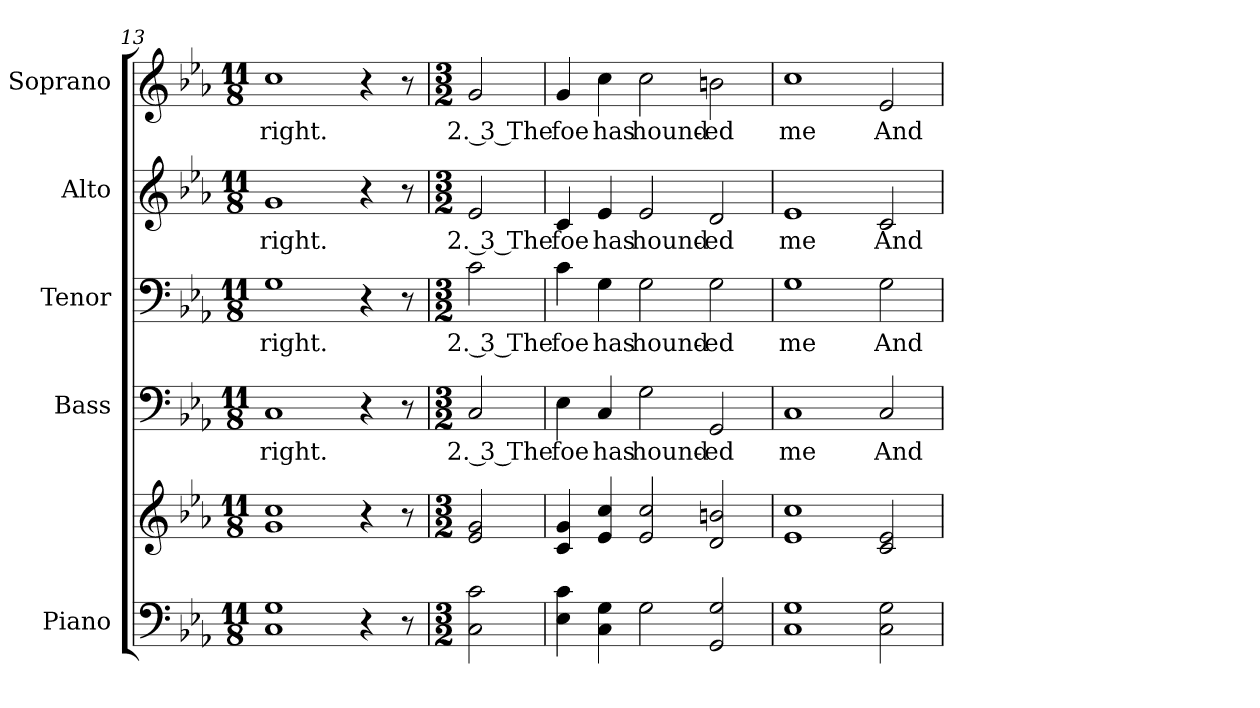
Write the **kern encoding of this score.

**kern	**kern	**kern	**text	**kern	**text	**kern	**text	**kern	**text
*part5	*part5	*part4	*part4	*part3	*part3	*part2	*part2	*part1	*part1
*staff6	*staff5	*staff4	*staff4	*staff3	*staff3	*staff2	*staff2	*staff1	*staff1
*I"Piano	*	*I"Bass	*	*I"Tenor	*	*I"Alto	*	*I"Soprano	*
*I'Pno.	*	*I'B.	*	*I'T.	*	*I'A.	*	*I'S.	*
!!LO:PB:g=z
*clefF4	*clefG2	*clefF4	*	*clefF4	*	*clefG2	*	*clefG2	*
*k[b-e-a-]	*k[b-e-a-]	*k[b-e-a-]	*	*k[b-e-a-]	*	*k[b-e-a-]	*	*k[b-e-a-]	*
*E-:	*E-:	*E-:	*	*E-:	*	*E-:	*	*E-:	*
*M11/8	*M11/8	*M11/8	*	*M11/8	*	*M11/8	*	*M11/8	*
=13	=13	=13	=13	=13	=13	=13	=13	=13	=13
!	!	!	!LO:LY:b:color=#000000	!	!	!	!	!	!
!	!	!	!	!	!LO:LY:b:color=#000000	!	!	!	!
!	!	!	!	!	!	!	!LO:LY:b:color=#000000	!	!
!	!	!	!	!	!	!	!	!	!LO:LY:b:color=#000000
1Ci 1Gi	1gi 1cci	1Ci	right.	1Gi	right.	1gi	right.	1cci	right.
4r	4r	4r	.	4r	.	4r	.	4r	.
8r	8r	8r	.	8r	.	8r	.	8r	.
=14	=14	=14	=14	=14	=14	=14	=14	=14	=14
*M3/2	*M3/2	*M3/2	*	*M3/2	*	*M3/2	*	*M3/2	*
!	!	!	!LO:LY:b:color=#000000	!	!	!	!	!	!
!	!	!	!	!	!LO:LY:b:color=#000000	!	!	!	!
!	!	!	!	!	!	!	!LO:LY:b:color=#000000	!	!
!	!	!	!	!	!	!	!	!	!LO:LY:b:color=#000000
2Ci\ 2ci	2e-i/ 2gi	2Ci/	2. 3 The	2ci\	2. 3 The	2e-i/	2. 3 The	2gi/	2. 3 The
!!LO:PB:g=z
=15	=15	=15	=15	=15	=15	=15	=15	=15	=15
!	!	!	!LO:LY:b:color=#000000	!	!	!	!	!	!
!	!	!	!	!	!LO:LY:b:color=#000000	!	!	!	!
!	!	!	!	!	!	!	!LO:LY:b:color=#000000	!	!
!	!	!	!	!	!	!	!	!	!LO:LY:b:color=#000000
4E-i\ 4ci	4ci/ 4gi	4E-i\	foe	4ci\	foe	4ci/	foe	4gi/	foe
!	!	!	!LO:LY:b:color=#000000	!	!	!	!	!	!
!	!	!	!	!	!LO:LY:b:color=#000000	!	!	!	!
!	!	!	!	!	!	!	!LO:LY:b:color=#000000	!	!
!	!	!	!	!	!	!	!	!	!LO:LY:b:color=#000000
4Ci\ 4Gi	4e-i/ 4cci	4Ci/	has	4Gi\	has	4e-i/	has	4cci\	has
!	!	!	!LO:LY:b:color=#000000	!	!	!	!	!	!
!	!	!	!	!	!LO:LY:b:color=#000000	!	!	!	!
!	!	!	!	!	!	!	!LO:LY:b:color=#000000	!	!
!	!	!	!	!	!	!	!	!	!LO:LY:b:color=#000000
2Gi\	2e-i/ 2cci	2Gi\	hound-	2Gi\	hound-	2e-i/	hound-	2cci\	hound-
!	!	!	!LO:LY:b:color=#000000	!	!	!	!	!	!
!	!	!	!	!	!LO:LY:b:color=#000000	!	!	!	!
!	!	!	!	!	!	!	!LO:LY:b:color=#000000	!	!
!	!	!	!	!	!	!	!	!	!LO:LY:b:color=#000000
2GGi/ 2Gi	2di/ 2bni	2GGi/	-ed	2Gi\	-ed	2di/	-ed	2bni\	-ed
=16	=16	=16	=16	=16	=16	=16	=16	=16	=16
!	!	!	!LO:LY:b:color=#000000	!	!	!	!	!	!
!	!	!	!	!	!LO:LY:b:color=#000000	!	!	!	!
!	!	!	!	!	!	!	!LO:LY:b:color=#000000	!	!
!	!	!	!	!	!	!	!	!	!LO:LY:b:color=#000000
1Ci 1Gi	1e-i 1cci	1Ci	me	1Gi	me	1e-i	me	1cci	me
!	!	!	!LO:LY:b:color=#000000	!	!	!	!	!	!
!	!	!	!	!	!LO:LY:b:color=#000000	!	!	!	!
!	!	!	!	!	!	!	!LO:LY:b:color=#000000	!	!
!	!	!	!	!	!	!	!	!	!LO:LY:b:color=#000000
2Ci\ 2Gi	2ci/ 2e-i	2Ci/	And	2Gi\	And	2ci/	And	2e-i/	And
=	=	=	=	=	=	=	=	=	=
*-	*-	*-	*-	*-	*-	*-	*-	*-	*-
